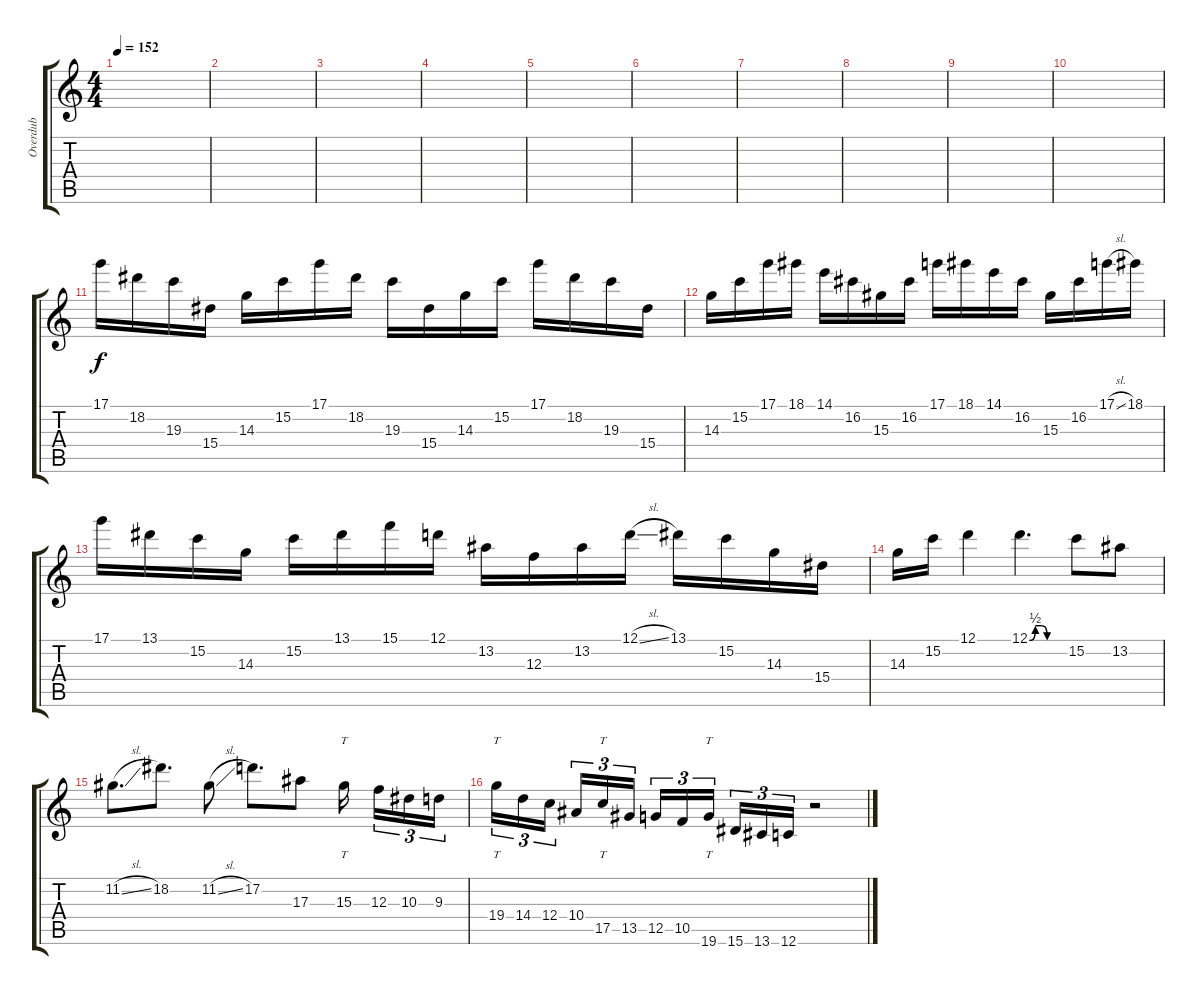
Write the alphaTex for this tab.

\track ("Overdub" "Overdub") {instrument distortionguitar}
\staff {score tabs}
\tuning (D4 A3 F3 C3 G2 C2) {hide}
\ts (4 4)
\tempo 152
\clef g2
\ks c
|
|
|
|
|
|
|
|
|
|
17.1.16{volume 15 balance 8} 18.2.16 19.3.16 15.4.16 14.3.16 15.2.16 17.1.16 18.2.16 19.3.16 15.4.16 14.3.16 15.2.16 17.1.16 18.2.16 19.3.16 15.4.16 |
14.3.16 15.2.16 17.1.16 18.1.16 14.1.16 16.2.16 15.3.16 16.2.16 17.1.16 18.1.16 14.1.16 16.2.16 15.3.16 16.2.16 17.1{sl}.16 18.1.16 |
17.1.16 13.1.16 15.2.16 14.3.16 15.2.16 13.1.16 15.1.16 12.1.16 13.2.16 12.3.16 13.2.16 12.1{sl}.16 13.1.16 15.2.16 14.3.16 15.4.16 |
14.3.16 15.2.16 12.1.4 12.1{be (custom 0 0 10 2 20 2 30 0 60 0)}.4{d} 15.2.8 13.2.8 |
11.2{sl}.8{d} 18.2.8{d} 11.2{sl}.8 17.2.8{d} 17.3.8 15.3.16{tt} 12.3.16{tu (3 2)} 10.3.16{tu (3 2)} 9.3.16{tu (3 2)} |
19.4.16{tt tu (3 2)} 14.4.16{tu (3 2)} 12.4.16{tu (3 2)} 10.4.16{tu (3 2)} 17.5.16{tt tu (3 2)} 13.5.16{tu (3 2)} 12.5.16{tu (3 2)} 10.5.16{tu (3 2)} 19.6.16{tt tu (3 2)} 15.6.16{tu (3 2)} 13.6.16{tu (3 2)} 12.6.16{tu (3 2)} r.2
